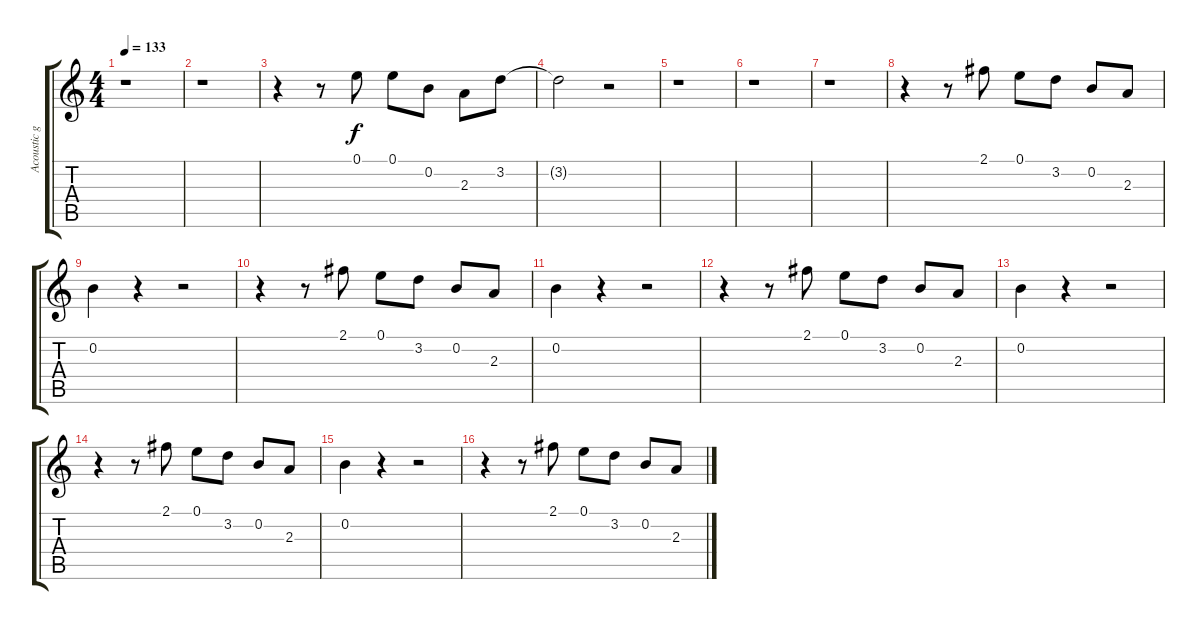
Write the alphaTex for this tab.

\track ("Acoustic guitar" "Acoustic g") {instrument acousticguitarsteel}
\staff {score tabs}
\tuning (E4 B3 G3 D3 A2 E2) {hide}
\ts (4 4)
\tempo 133
\clef g2
\ks c
r.1{dy f instrument acousticguitarsteel} |
r.1 |
r.4 r.8 0.1.8 0.1.8 0.2.8 2.3.8 3.2.8 |
3.2{t}.2 r.2 |
r.1 |
r.1 |
r.1 |
r.4 r.8 2.1.8 0.1.8 3.2.8 0.2.8 2.3.8 |
0.2.4 r.4 r.2 |
r.4 r.8 2.1.8 0.1.8 3.2.8 0.2.8 2.3.8 |
0.2.4 r.4 r.2 |
r.4 r.8 2.1.8 0.1.8 3.2.8 0.2.8 2.3.8 |
0.2.4 r.4 r.2 |
r.4 r.8 2.1.8 0.1.8 3.2.8 0.2.8 2.3.8 |
0.2.4 r.4 r.2 |
r.4 r.8 2.1.8 0.1.8 3.2.8 0.2.8 2.3.8
